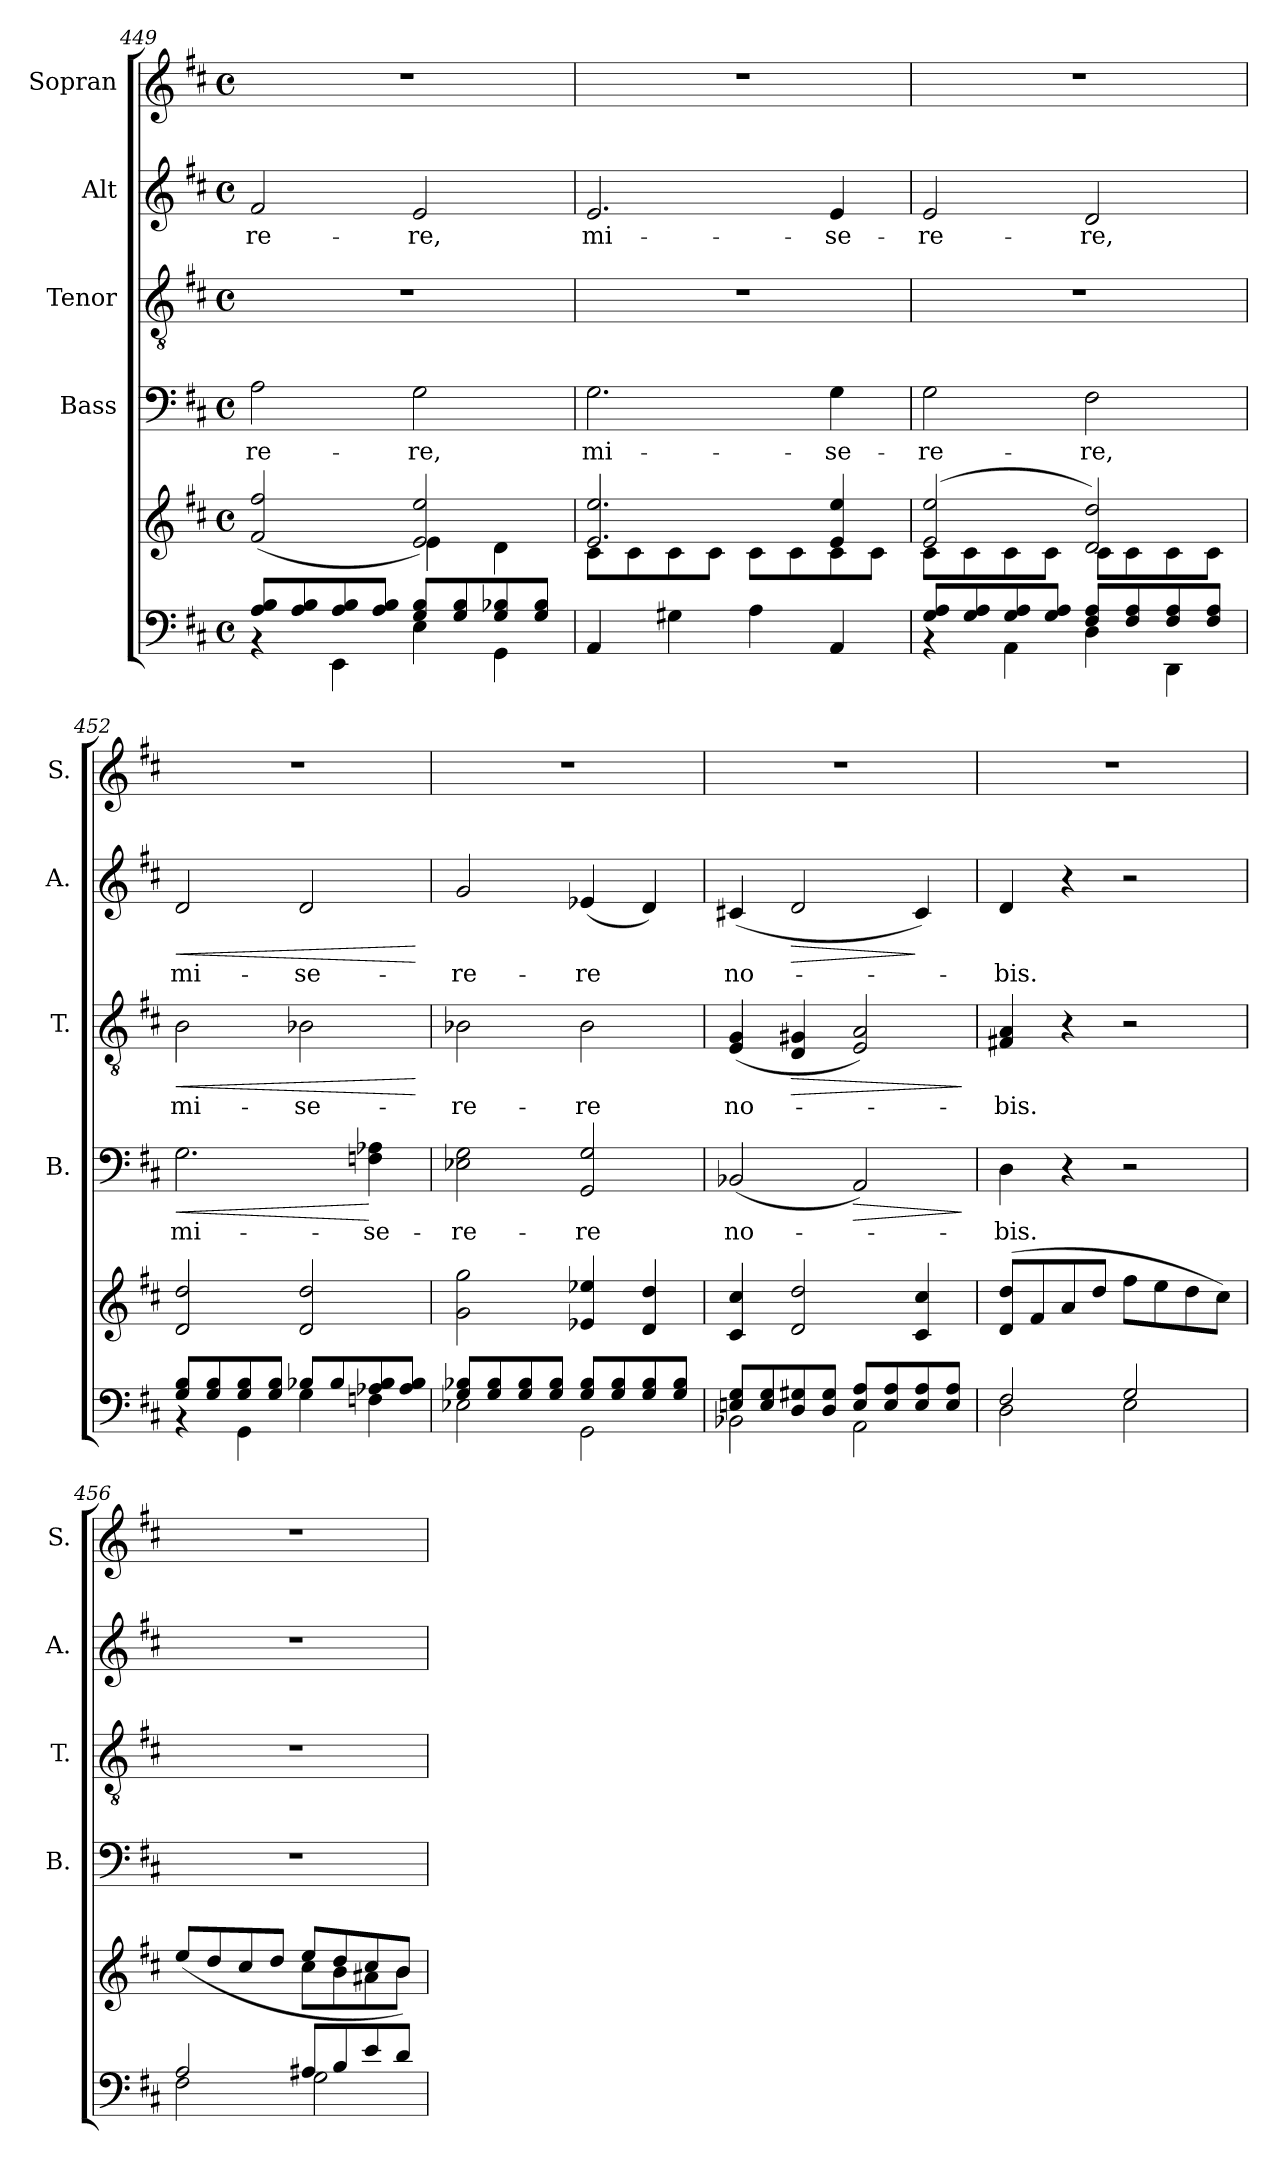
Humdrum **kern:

**kern	**kern	**kern	**text	**dynam	**kern	**text	**dynam	**kern	**text	**dynam	**kern
*part5	*part5	*part4	*part4	*part4	*part3	*part3	*part3	*part2	*part2	*part2	*part1
*staff6	*staff5	*staff4	*staff4	*staff4	*staff3	*staff3	*staff3	*staff2	*staff2	*staff2	*staff1
*	*	*I"Bass	*	*	*I"Tenor	*	*	*I"Alt	*	*	*I"Sopran
*	*	*I'B.	*	*	*I'T.	*	*	*I'A.	*	*	*I'S.
*clefF4	*clefG2	*clefF4	*	*	*clefGv2	*	*	*clefG2	*	*	*clefG2
*k[f#c#]	*k[f#c#]	*k[f#c#]	*	*	*k[f#c#]	*	*	*k[f#c#]	*	*	*k[f#c#]
*D:	*D:	*D:	*	*	*D:	*	*	*D:	*	*	*D:
*M4/4	*M4/4	*M4/4	*	*	*M4/4	*	*	*M4/4	*	*	*M4/4
*met(c)	*met(c)	*met(c)	*	*	*met(c)	*	*	*met(c)	*	*	*met(c)
=449	=449	=449	=449	=449	=449	=449	=449	=449	=449	=449	=449
*^	*^	*	*	*	*	*	*	*	*	*	*
!	!	!	!	!	!LO:LY:b	!	!	!	!	!	!LO:LY:b	!	!
8A/ 8B/L	4rBB	(2f#/ 2ff#/	2ryy	2A\	-re-	.	1r	.	.	2f#/	-re-	.	1r
8A/ 8B/	.	.	.	.	.	.	.	.	.	.	.	.	.
8A/ 8B/	4EE\	.	.	.	.	.	.	.	.	.	.	.	.
8A/ 8B/J	.	.	.	.	.	.	.	.	.	.	.	.	.
!	!	!	!	!	!LO:LY:b	!	!	!	!	!	!LO:LY:b	!	!
8G/ 8B/L	4E\	2e/ 2ee/)	4e\	2G\	-re,	.	.	.	.	2e/	-re,	.	.
8G/ 8B/	.	.	.	.	.	.	.	.	.	.	.	.	.
8G/ 8B-X/	4GG\	.	4d\	.	.	.	.	.	.	.	.	.	.
8G/ 8B-/J	.	.	.	.	.	.	.	.	.	.	.	.	.
*v	*v	*	*	*	*	*	*	*	*	*	*	*	*
!!LO:PB:g=z
=450	=450	=450	=450	=450	=450	=450	=450	=450	=450	=450	=450	=450
!	!	!	!	!LO:LY:b	!	!	!	!	!	!LO:LY:b	!	!
4AA/	2.e/ 2.ee/	8c#\L	2.G\	mi-	.	1r	.	.	2.e/	mi-	.	1r
.	.	8c#\	.	.	.	.	.	.	.	.	.	.
4G#X\	.	8c#\	.	.	.	.	.	.	.	.	.	.
.	.	8c#\J	.	.	.	.	.	.	.	.	.	.
4A\	.	8c#\L	.	.	.	.	.	.	.	.	.	.
.	.	8c#\	.	.	.	.	.	.	.	.	.	.
!	!	!	!	!LO:LY:b	!	!	!	!	!	!LO:LY:b	!	!
4AA/	4e/ 4ee/	8c#\	4G\	-se-	.	.	.	.	4e/	-se-	.	.
.	.	8c#\J	.	.	.	.	.	.	.	.	.	.
=451	=451	=451	=451	=451	=451	=451	=451	=451	=451	=451	=451	=451
*^	*	*	*	*	*	*	*	*	*	*	*	*
!	!	!	!	!	!LO:LY:b	!	!	!	!	!	!LO:LY:b	!	!
8G/ 8A/L	4rAA	(2e/ 2ee/	8c#\L	2G\	-re-	.	1r	.	.	2e/	-re-	.	1r
8G/ 8A/	.	.	8c#\	.	.	.	.	.	.	.	.	.	.
8G/ 8A/	4AA\	.	8c#\	.	.	.	.	.	.	.	.	.	.
8G/ 8A/J	.	.	8c#\J	.	.	.	.	.	.	.	.	.	.
!	!	!	!	!	!LO:LY:b	!	!	!	!	!	!LO:LY:b	!	!
8F#/ 8A/L	4D\	2d/ 2dd/)	8c#\L	2F#\	-re,	.	.	.	.	2d/	-re,	.	.
8F#/ 8A/	.	.	8c#\	.	.	.	.	.	.	.	.	.	.
8F#/ 8A/	4DD\	.	8c#\	.	.	.	.	.	.	.	.	.	.
8F#/ 8A/J	.	.	8c#\J	.	.	.	.	.	.	.	.	.	.
=452	=452	=452	=452	=452	=452	=452	=452	=452	=452	=452	=452	=452	=452
!	!	!	!	!	!LO:LY:b	!LO:HP:b	!	!LO:LY:b	!LO:HP:b	!	!LO:LY:b	!LO:HP:b	!
*	*	*v	*v	*	*	*	*	*	*	*	*	*	*
8G/ 8B/L	4rAA	2d/ 2dd/	2.G\	mi-	<	2B\	mi-	<	2d/	mi-	<	1r
8G/ 8B/	.	.	.	.	.	.	.	.	.	.	.	.
8G/ 8B/	4GG\	.	.	.	.	.	.	.	.	.	.	.
8G/ 8B/J	.	.	.	.	.	.	.	.	.	.	.	.
!	!	!	!	!	!	!	!LO:LY:b	!	!	!LO:LY:b	!	!
8B-X/L	4G\	2d/ 2dd/	.	.	.	2B-X\	-se-	.	2d/	-se-	.	.
8B-/	.	.	.	.	.	.	.	.	.	.	.	.
!	!	!	!	!LO:LY:b	!	!	!	!	!	!	!	!
8A-X/ 8B-/	4Fn\	.	4Fn\ 4A-X\	-se-	[	.	.	.	.	.	.	.
8A-/ 8B-/J	.	.	.	.	.	.	.	.	.	.	.	.
*v	*v	*	*	*	*	*	*	*	*	*	*	*
.	.	.	.	.	.	.	[	.	.	[	.
=453	=453	=453	=453	=453	=453	=453	=453	=453	=453	=453	=453
*^	*	*	*	*	*	*	*	*	*	*	*
!	!	!	!	!LO:LY:b	!	!	!LO:LY:b	!	!	!LO:LY:b	!	!
8G/ 8B-X/L	2E-X\	2g\ 2gg\	2E-X\ 2G\	-re-	.	2B-X\	-re-	.	2g/	-re-	.	1r
8G/ 8B-/	.	.	.	.	.	.	.	.	.	.	.	.
8G/ 8B-/	.	.	.	.	.	.	.	.	.	.	.	.
8G/ 8B-/J	.	.	.	.	.	.	.	.	.	.	.	.
!	!	!	!	!LO:LY:b	!	!	!LO:LY:b	!	!	!LO:LY:b	!	!
8G/ 8B-/L	2GG\	4e-X/ 4ee-X/	2GG/ 2G/	-re	.	2B-\	-re	.	(<4e-X/	-re	.	.
8G/ 8B-/	.	.	.	.	.	.	.	.	.	.	.	.
8G/ 8B-/	.	4d/ 4dd/	.	.	.	.	.	.	4d/)	.	.	.
8G/ 8B-/J	.	.	.	.	.	.	.	.	.	.	.	.
!!LO:LB:g=z
=454	=454	=454	=454	=454	=454	=454	=454	=454	=454	=454	=454	=454
!	!	!	!	!LO:LY:b	!	!	!LO:LY:b	!	!	!LO:LY:b	!	!
8En/ 8G/L	2BB-X\	4c#/ 4cc#/	(<2BB-X/	no-	.	(<4E/ 4G/	no-	.	(<4c#X/	no-	.	1r
8E/ 8G/	.	.	.	.	.	.	.	.	.	.	.	.
!	!	!	!	!	!	!	!	!LO:HP:b	!	!	!LO:HP:b	!
8D/ 8G#X/	.	2d/ 2dd/	.	.	.	4D/ 4G#X/	.	>	2d/	.	>	.
8D/ 8G#/J	.	.	.	.	.	.	.	.	.	.	.	.
!	!	!	!	!	!LO:HP:b	!	!	!	!	!	!	!
8E/ 8A/L	2AA\	.	2AA/)	.	>	2E/ 2A/)	.	.	.	.	.	.
8E/ 8A/	.	.	.	.	.	.	.	.	.	.	.	.
8E/ 8A/	.	4c#/ 4cc#/	.	.	.	.	.	.	4c#/)	.	]	.
8E/ 8A/J	.	.	.	.	.	.	.	.	.	.	.	.
*v	*v	*	*	*	*	*	*	*	*	*	*	*
.	.	.	.	]	.	.	]	.	.	.	.
=455	=455	=455	=455	=455	=455	=455	=455	=455	=455	=455	=455
*^	*	*	*	*	*	*	*	*	*	*	*
!	!	!	!	!LO:LY:b	!	!	!LO:LY:b	!	!	!LO:LY:b	!	!
2F#/	2D\	(>8d/ 8dd/L	4D\	-bis.	.	4F#X/ 4A/	-bis.	.	4d/	-bis.	.	1r
.	.	8f#/	.	.	.	.	.	.	.	.	.	.
.	.	8a/	4r	.	.	4r	.	.	4r	.	.	.
.	.	8dd/J	.	.	.	.	.	.	.	.	.	.
2G/	2E\	8ff#\L	2r	.	.	2r	.	.	2r	.	.	.
.	.	8ee\	.	.	.	.	.	.	.	.	.	.
.	.	8dd\	.	.	.	.	.	.	.	.	.	.
.	.	8cc#\J)	.	.	.	.	.	.	.	.	.	.
=456	=456	=456	=456	=456	=456	=456	=456	=456	=456	=456	=456	=456
*	*	*^	*	*	*	*	*	*	*	*	*	*
2A/	2F#\	(>8ee/L	2ryy	1r	.	.	1r	.	.	1r	.	.	1r
.	.	8dd/	.	.	.	.	.	.	.	.	.	.	.
.	.	8cc#/	.	.	.	.	.	.	.	.	.	.	.
.	.	8dd/J	.	.	.	.	.	.	.	.	.	.	.
8A#X/L	2G\	8ee/L	8cc#\L	.	.	.	.	.	.	.	.	.	.
8B/	.	8dd/	8b\	.	.	.	.	.	.	.	.	.	.
8e/	.	8cc#/	8a#X\	.	.	.	.	.	.	.	.	.	.
8d/J	.	8b/J)	8b\J	.	.	.	.	.	.	.	.	.	.
*v	*v	*	*	*	*	*	*	*	*	*	*	*	*
*	*v	*v	*	*	*	*	*	*	*	*	*	*
=	=	=	=	=	=	=	=	=	=	=	=
*-	*-	*-	*-	*-	*-	*-	*-	*-	*-	*-	*-
